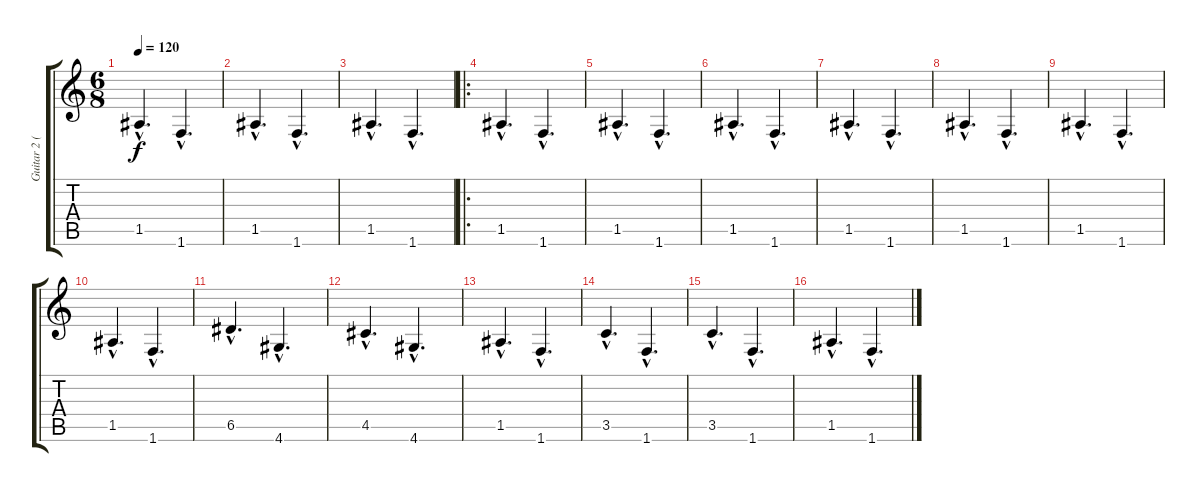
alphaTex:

\track ("Guitar 2 (Bass)" "Guitar 2 (") {instrument acousticguitarnylon}
\staff {score tabs}
\tuning (E4 B3 G3 D3 A2 E2) {hide}
\ts (6 8)
\tempo 120
\clef g2
\ks c
1.5{hac}.4{d dy f instrument acousticguitarnylon} 1.6{hac}.4{d} |
1.5{hac}.4{d} 1.6{hac}.4{d} |
1.5{hac}.4{d} 1.6{hac}.4{d} |
\ro
1.5{hac}.4{d} 1.6{hac}.4{d} |
1.5{hac}.4{d} 1.6{hac}.4{d} |
1.5{hac}.4{d} 1.6{hac}.4{d} |
1.5{hac}.4{d} 1.6{hac}.4{d} |
1.5{hac}.4{d} 1.6{hac}.4{d} |
1.5{hac}.4{d} 1.6{hac}.4{d} |
1.5{hac}.4{d} 1.6{hac}.4{d} |
6.5{hac}.4{d} 4.6{hac}.4{d} |
4.5{hac}.4{d} 4.6{hac}.4{d} |
1.5{hac}.4{d} 1.6{hac}.4{d} |
3.5{hac}.4{d} 1.6{hac}.4{d} |
3.5{hac}.4{d} 1.6{hac}.4{d} |
1.5{hac}.4{d} 1.6{hac}.4{d}
